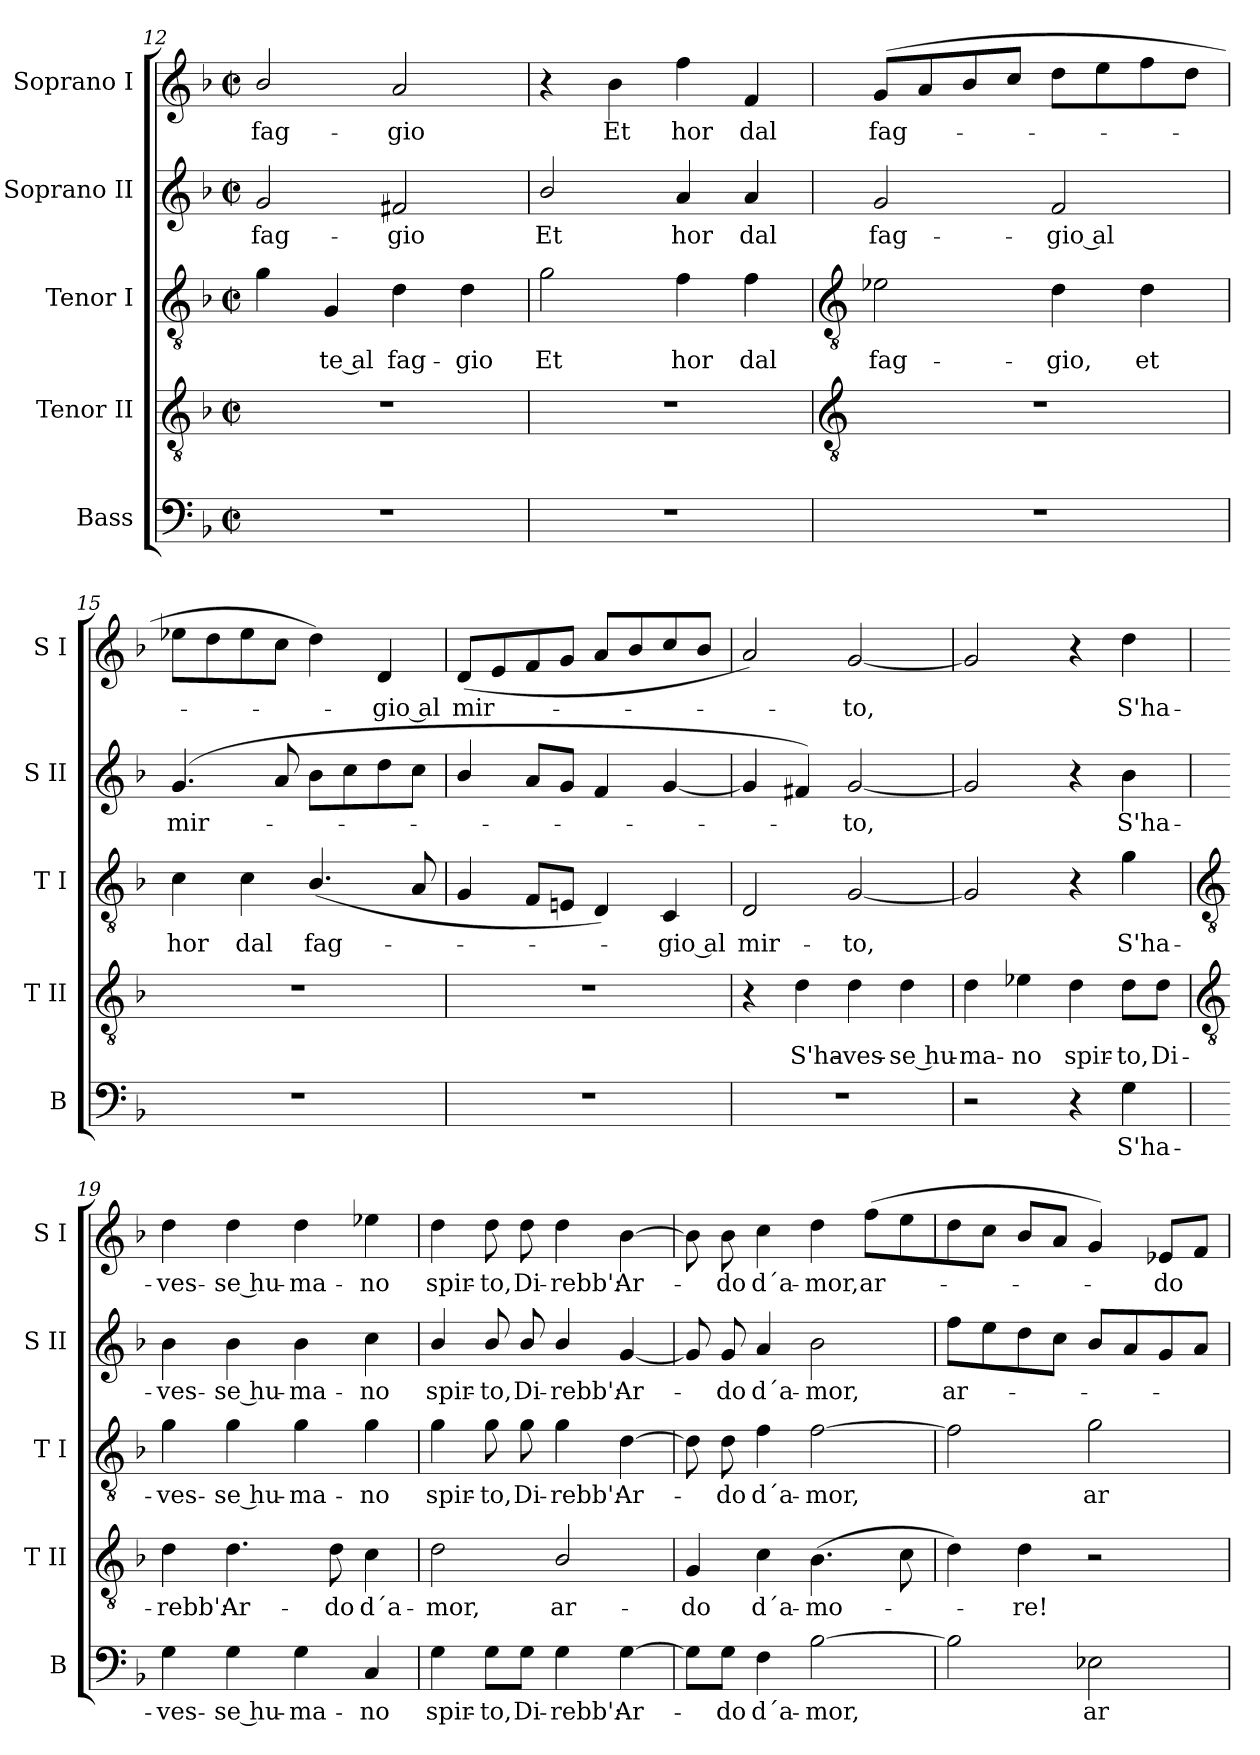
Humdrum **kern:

**kern	**text	**kern	**text	**kern	**text	**kern	**text	**kern	**text
*part5	*part5	*part4	*part4	*part3	*part3	*part2	*part2	*part1	*part1
*staff5	*staff5	*staff4	*staff4	*staff3	*staff3	*staff2	*staff2	*staff1	*staff1
*I"Bass	*	*I"Tenor II	*	*I"Tenor I	*	*I"Soprano II	*	*I"Soprano I	*
*I'B	*	*I'T II	*	*I'T I	*	*I'S II	*	*I'S I	*
*clefF4	*	*clefGv2	*	*clefGv2	*	*clefG2	*	*clefG2	*
*k[b-]	*	*k[b-]	*	*k[b-]	*	*k[b-]	*	*k[b-]	*
*F:	*	*F:	*	*F:	*	*F:	*	*F:	*
*M2/2	*	*M2/2	*	*M2/2	*	*M2/2	*	*M2/2	*
*met(c|)	*	*met(c|)	*	*met(c|)	*	*met(c|)	*	*met(c|)	*
=12	=12	=12	=12	=12	=12	=12	=12	=12	=12
!	!	!	!	!	!	!	!LO:LY:b	!	!LO:LY:b
1r	.	1r	.	4g	.	2g	fag-	2b-/	fag-
!	!	!	!	!	!LO:LY:b	!	!	!	!
.	.	.	.	4G	te al	.	.	.	.
!	!	!	!	!	!LO:LY:b	!	!LO:LY:b	!	!LO:LY:b
.	.	.	.	4d	fag-	2f#X	-gio	2a	-gio
!	!	!	!	!	!LO:LY:b	!	!	!	!
.	.	.	.	4d	-gio	.	.	.	.
=13	=13	=13	=13	=13	=13	=13	=13	=13	=13
!	!	!	!	!	!LO:LY:b	!	!LO:LY:b	!	!
1r	.	1r	.	2g	Et	2b-/	Et	4r	.
!	!	!	!	!	!	!	!	!	!LO:LY:b
.	.	.	.	.	.	.	.	4b-	Et
!	!	!	!	!	!LO:LY:b	!	!LO:LY:b	!	!LO:LY:b
.	.	.	.	4f	hor	4a	hor	4ff	hor
!	!	!	!	!	!LO:LY:b	!	!LO:LY:b	!	!LO:LY:b
.	.	.	.	4f	dal	4a	dal	4f	dal
!!LO:LB:g=z
=14	=14	=14	=14	=14	=14	=14	=14	=14	=14
*	*	*clefGv2	*	*clefGv2	*	*	*	*	*
!	!	!	!	!	!LO:LY:b	!	!LO:LY:b	!	!LO:LY:b
1r	.	1r	.	2e-X	fag-	2g	fag-	(>8gL	fag-
.	.	.	.	.	.	.	.	8a	.
.	.	.	.	.	.	.	.	8b-	.
.	.	.	.	.	.	.	.	8ccJ	.
!	!	!	!	!	!LO:LY:b	!	!LO:LY:b	!	!
.	.	.	.	4d	-gio,	2f	-gio al	8ddL	.
.	.	.	.	.	.	.	.	8ee	.
!	!	!	!	!	!LO:LY:b	!	!	!	!
.	.	.	.	4d	et	.	.	8ff	.
.	.	.	.	.	.	.	.	8ddJ	.
=15	=15	=15	=15	=15	=15	=15	=15	=15	=15
!	!	!	!	!	!LO:LY:b	!	!LO:LY:b	!	!
1r	.	1r	.	4c	hor	(<4.g	mir-	8ee-XL	.
.	.	.	.	.	.	.	.	8dd	.
!	!	!	!	!	!LO:LY:b	!	!	!	!
.	.	.	.	4c	dal	.	.	8ee-	.
.	.	.	.	.	.	8a	.	8ccJ	.
!	!	!	!	!	!LO:LY:b	!	!	!	!
.	.	.	.	(<4.B-/	fag-	8b-L	.	4dd)	.
.	.	.	.	.	.	8cc	.	.	.
!	!	!	!	!	!	!	!	!	!LO:LY:b
.	.	.	.	.	.	8dd	.	4d	gio al
.	.	.	.	8A	.	8ccJ	.	.	.
=16	=16	=16	=16	=16	=16	=16	=16	=16	=16
!	!	!	!	!	!	!	!	!	!LO:LY:b
1r	.	1r	.	4G	.	4b-/	.	(<8dL	mir-
.	.	.	.	.	.	.	.	8e	.
.	.	.	.	8FL	.	8aL	.	8f	.
.	.	.	.	8EnJ	.	8gJ	.	8gJ	.
.	.	.	.	4D)	.	4f	.	8a/L	.
.	.	.	.	.	.	.	.	8b-/	.
!	!	!	!	!	!LO:LY:b	!	!	!	!
.	.	.	.	4C	gio al	[4g	.	8cc/	.
.	.	.	.	.	.	.	.	8b-/J	.
=17	=17	=17	=17	=17	=17	=17	=17	=17	=17
!	!	!	!	!	!LO:LY:b	!	!	!	!
1r	.	4r	.	2D	mir-	4g]	.	2a)	.
!	!	!	!LO:LY:b	!	!	!	!	!	!
.	.	4d	S'ha-	.	.	4f#X)	.	.	.
!	!	!	!LO:LY:b	!	!LO:LY:b	!	!LO:LY:b	!	!LO:LY:b
.	.	4d	-ves-	[2G	-to,	[2g	to,	[2g	to,
!	!	!	!LO:LY:b	!	!	!	!	!	!
.	.	4d	-se hu-	.	.	.	.	.	.
=18	=18	=18	=18	=18	=18	=18	=18	=18	=18
!	!	!	!LO:LY:b	!	!	!	!	!	!
2r	.	4d	-ma-	2G]	.	2g]	.	2g]	.
!	!	!	!LO:LY:b	!	!	!	!	!	!
.	.	4e-X	-no	.	.	.	.	.	.
!	!	!	!LO:LY:b	!	!	!	!	!	!
4r	.	4d	spir-	4r	.	4r	.	4r	.
!	!LO:LY:b	!	!LO:LY:b	!	!LO:LY:b	!	!LO:LY:b	!	!LO:LY:b
4G	S'ha-	8d\L	-to,	4g	S'ha-	4b-	S'ha-	4dd	S'ha-
!	!	!	!LO:LY:b	!	!	!	!	!	!
.	.	8d\J	Di-	.	.	.	.	.	.
!!LO:LB:g=z
=19	=19	=19	=19	=19	=19	=19	=19	=19	=19
*	*	*clefGv2	*	*clefGv2	*	*	*	*	*
!	!LO:LY:b	!	!LO:LY:b	!	!LO:LY:b	!	!LO:LY:b	!	!LO:LY:b
4G	-ves-	4d	-rebb':	4g	-ves-	4b-	-ves-	4dd	-ves-
!	!LO:LY:b	!	!LO:LY:b	!	!LO:LY:b	!	!LO:LY:b	!	!LO:LY:b
4G	-se hu-	4.d	Ar-	4g	-se hu-	4b-	-se hu-	4dd	-se hu-
!	!LO:LY:b	!	!	!	!LO:LY:b	!	!LO:LY:b	!	!LO:LY:b
4G	-ma-	.	.	4g	-ma-	4b-	-ma-	4dd	-ma-
!	!	!	!LO:LY:b	!	!	!	!	!	!
.	.	8d	-do	.	.	.	.	.	.
!	!LO:LY:b	!	!LO:LY:b	!	!LO:LY:b	!	!LO:LY:b	!	!LO:LY:b
4C	-no	4c	d´a-	4g	-no	4cc	-no	4ee-X	-no
=20	=20	=20	=20	=20	=20	=20	=20	=20	=20
!	!LO:LY:b	!	!LO:LY:b	!	!LO:LY:b	!	!LO:LY:b	!	!LO:LY:b
4G	spir-	2d	-mor,	4g	spir-	4b-/	spir-	4dd	spir-
!	!LO:LY:b	!	!	!	!LO:LY:b	!	!LO:LY:b	!	!LO:LY:b
8G\L	-to,	.	.	8g	-to,	8b-/	-to,	8dd	-to,
!	!LO:LY:b	!	!	!	!LO:LY:b	!	!LO:LY:b	!	!LO:LY:b
8G\J	Di-	.	.	8g	Di-	8b-/	Di-	8dd	Di-
!	!LO:LY:b	!	!LO:LY:b	!	!LO:LY:b	!	!LO:LY:b	!	!LO:LY:b
4G	-rebb':	2B-/	ar-	4g	-rebb':	4b-/	-rebb':	4dd	-rebb':
!	!LO:LY:b	!	!	!	!LO:LY:b	!	!LO:LY:b	!	!LO:LY:b
[4G	Ar-	.	.	[4d	Ar-	[4g	Ar-	[4b-	Ar-
=21	=21	=21	=21	=21	=21	=21	=21	=21	=21
!	!	!	!LO:LY:b	!	!	!	!	!	!
8G\L]	.	4G	-do	8d]	.	8g]	.	8b-]	.
!	!LO:LY:b	!	!	!	!LO:LY:b	!	!LO:LY:b	!	!LO:LY:b
8G\J	do	.	.	8d	do	8g	do	8b-	do
!	!LO:LY:b	!	!LO:LY:b	!	!LO:LY:b	!	!LO:LY:b	!	!LO:LY:b
4F	d´a-	4c	d´a-	4f	d´a-	4a	d´a-	4cc	d´a-
!	!LO:LY:b	!	!LO:LY:b	!	!LO:LY:b	!	!LO:LY:b	!	!LO:LY:b
[2B-	-mor,	(>4.B-	-mo-	[2f	-mor,	2b-	-mor,	4dd	-mor,
!	!	!	!	!	!	!	!	!	!LO:LY:b
.	.	.	.	.	.	.	.	(<8ffL	ar-
.	.	8c	.	.	.	.	.	8ee	.
=22	=22	=22	=22	=22	=22	=22	=22	=22	=22
!	!	!	!	!	!	!	!LO:LY:b	!	!
2B-]	.	4d)	.	2f]	.	8ffL	ar-	8dd	.
.	.	.	.	.	.	8ee	.	8ccJ	.
!	!	!	!LO:LY:b	!	!	!	!	!	!
.	.	4d	re!	.	.	8dd	.	8b-L	.
.	.	.	.	.	.	8ccJ	.	8aJ	.
!	!LO:LY:b	!	!	!	!LO:LY:b	!	!	!	!
2E-X	ar-	2r	.	2g	ar-	8b-L	.	4g)	.
.	.	.	.	.	.	8a	.	.	.
!	!	!	!	!	!	!	!	!	!LO:LY:b
.	.	.	.	.	.	8g	.	8e-XL	do
.	.	.	.	.	.	8aJ	.	8fJ	.
=	=	=	=	=	=	=	=	=	=
*-	*-	*-	*-	*-	*-	*-	*-	*-	*-
